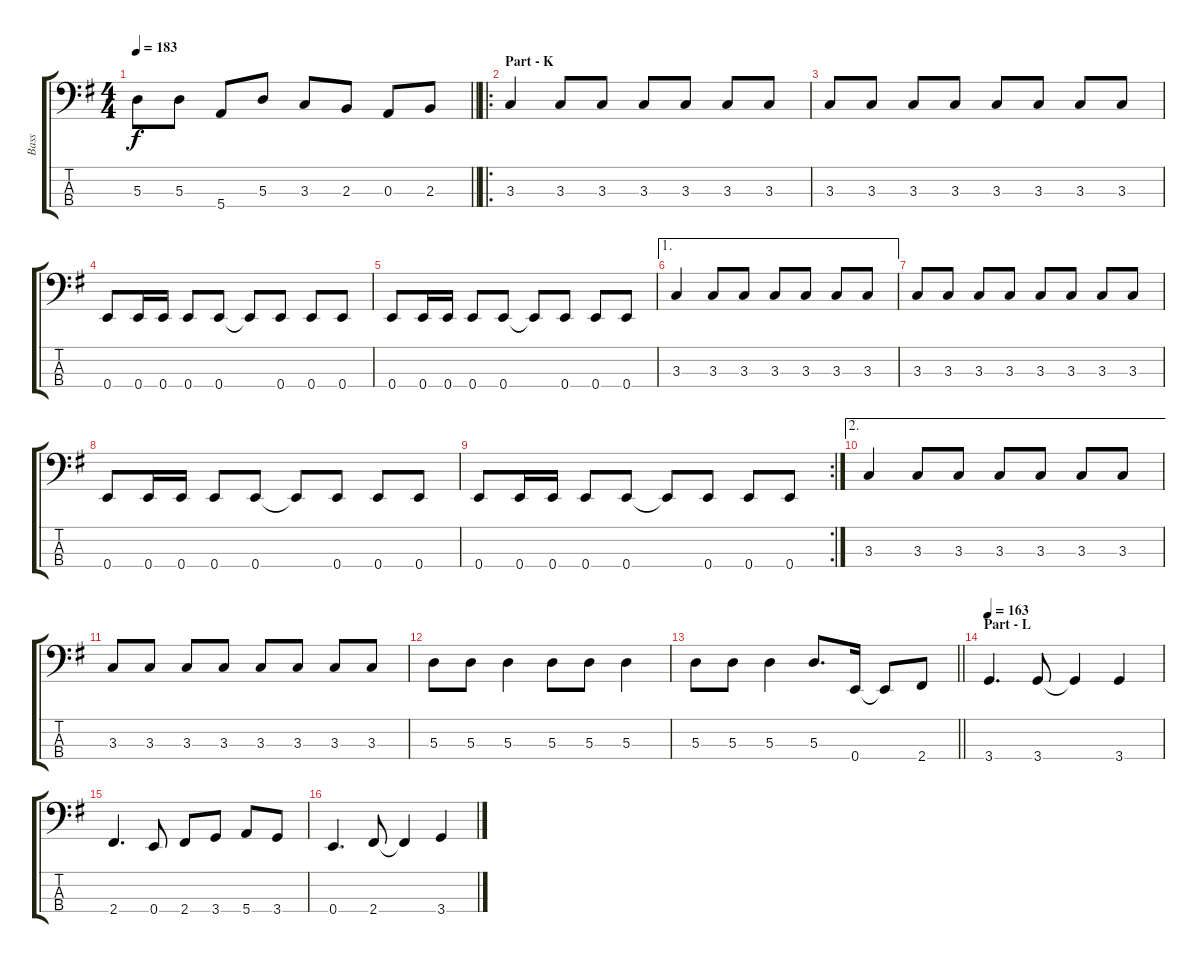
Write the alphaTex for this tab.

\track ("Bass" "Bass") {instrument electricbassfinger}
\staff {score tabs}
\tuning (G2 D2 A1 E1) {hide}
\ts (4 4)
\tempo 183
\clef f4
\barLineRight lightlight
\ks g
5.3{t}.8{dy f} 5.3.8 5.4.8 5.3.8 3.3.8 2.3.8 0.3.8 2.3.8 |
\ro
\section ("" "Part - K")
3.3.4 3.3.8 3.3.8 3.3.8 3.3.8 3.3.8 3.3.8 |
3.3.8 3.3.8 3.3.8 3.3.8 3.3.8 3.3.8 3.3.8 3.3.8 |
0.4.8 0.4.16 0.4.16 0.4.8 0.4.8 0.4{t}.8 0.4.8 0.4.8 0.4.8 |
0.4.8 0.4.16 0.4.16 0.4.8 0.4.8 0.4{t}.8 0.4.8 0.4.8 0.4.8 |
\ae 1
3.3.4 3.3.8 3.3.8 3.3.8 3.3.8 3.3.8 3.3.8 |
3.3.8 3.3.8 3.3.8 3.3.8 3.3.8 3.3.8 3.3.8 3.3.8 |
0.4.8 0.4.16 0.4.16 0.4.8 0.4.8 0.4{t}.8 0.4.8 0.4.8 0.4.8 |
\rc 2
0.4.8 0.4.16 0.4.16 0.4.8 0.4.8 0.4{t}.8 0.4.8 0.4.8 0.4.8 |
\ae 2
3.3.4 3.3.8 3.3.8 3.3.8 3.3.8 3.3.8 3.3.8 |
3.3.8 3.3.8 3.3.8 3.3.8 3.3.8 3.3.8 3.3.8 3.3.8 |
5.3.8 5.3.8 5.3.4 5.3.8 5.3.8 5.3.4 |
\barLineRight lightlight
5.3.8 5.3.8 5.3.4 5.3.8{d} 0.4.16 0.4{t}.8 2.4.8 |
\section ("" "Part - L")
\tempo 163
3.4.4{d} 3.4.8 3.4{t}.4 3.4.4 |
2.4.4{d} 0.4.8 2.4.8 3.4.8 5.4.8 3.4.8 |
0.4.4{d} 2.4.8 2.4{t}.4 3.4.4
